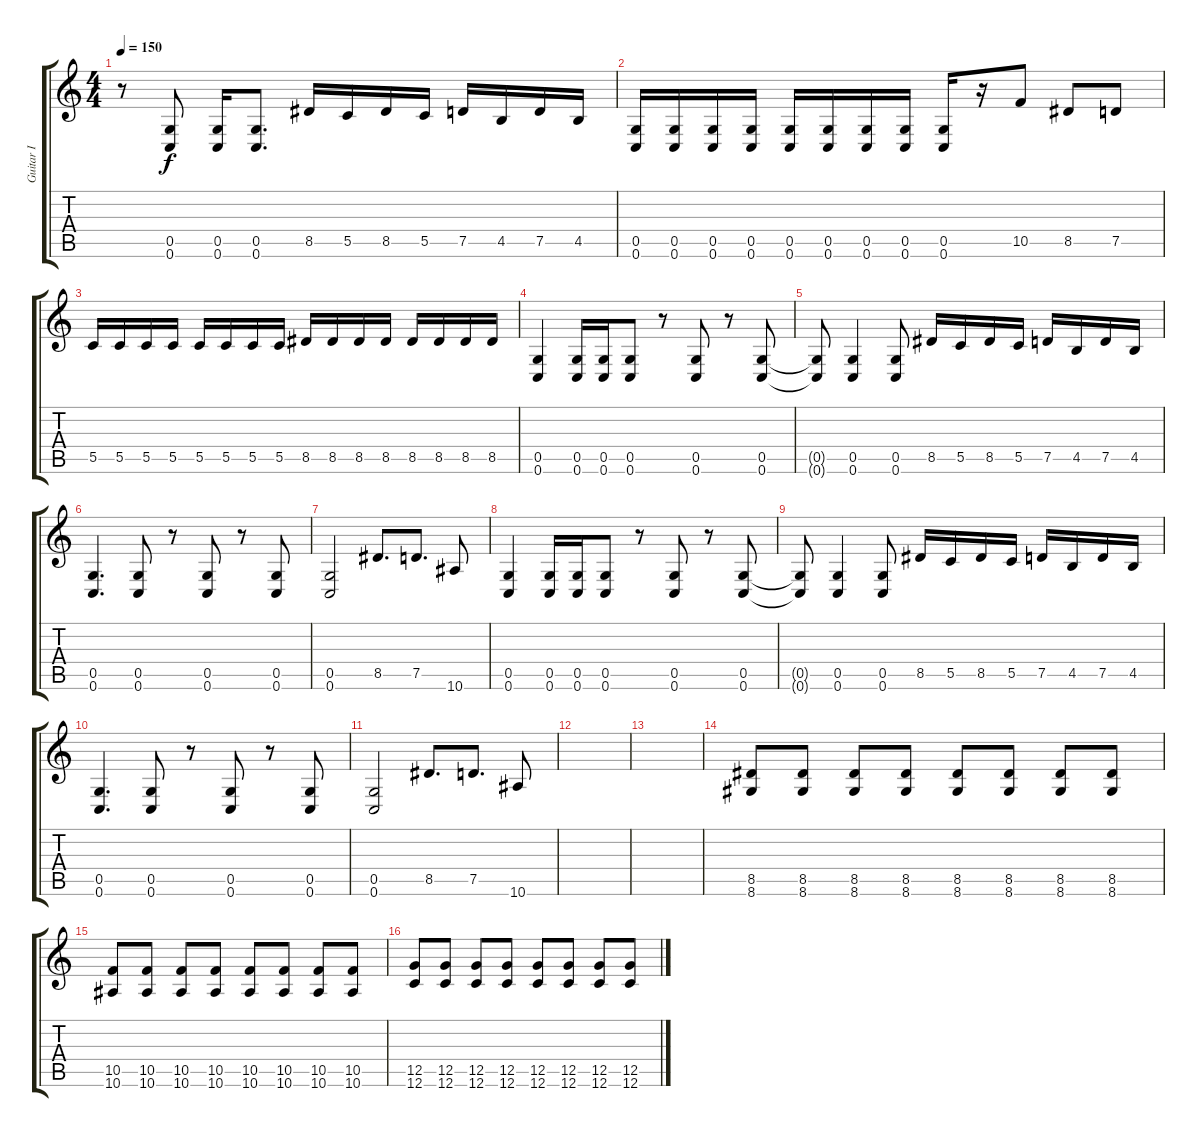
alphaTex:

\track ("Guitar I" "Guitar I") {instrument distortionguitar}
\staff {score tabs}
\tuning (D4 A3 F3 C3 G2 C2) {hide}
\ts (4 4)
\tempo 150
\clef g2
\ks c
r.8{dy f} (0.5 0.6).8 (0.5 0.6).16 (0.5 0.6).8{d} 8.5.16 5.5.16 8.5.16 5.5.16 7.5.16 4.5.16 7.5.16 4.5.16 |
(0.5 0.6).16 (0.5 0.6).16 (0.5 0.6).16 (0.5 0.6).16 (0.5 0.6).16 (0.5 0.6).16 (0.5 0.6).16 (0.5 0.6).16 (0.5 0.6).16 r.16 10.5.8 8.5.8 7.5.8 |
5.5.16 5.5.16 5.5.16 5.5.16 5.5.16 5.5.16 5.5.16 5.5.16 8.5.16 8.5.16 8.5.16 8.5.16 8.5.16 8.5.16 8.5.16 8.5.16 |
(0.5 0.6).4 (0.5 0.6).16 (0.5 0.6).16 (0.5 0.6).8 r.8 (0.5 0.6).8 r.8 (0.5 0.6).8 |
(0.5{t} 0.6{t}).8 (0.5 0.6).4 (0.5 0.6).8 8.5.16 5.5.16 8.5.16 5.5.16 7.5.16 4.5.16 7.5.16 4.5.16 |
(0.5 0.6).4{d} (0.5 0.6).8 r.8 (0.5 0.6).8 r.8 (0.5 0.6).8 |
(0.5 0.6).2 8.5.8{d} 7.5.8{d} 10.6.8 |
(0.5 0.6).4 (0.5 0.6).16 (0.5 0.6).16 (0.5 0.6).8 r.8 (0.5 0.6).8 r.8 (0.5 0.6).8 |
(0.5{t} 0.6{t}).8 (0.5 0.6).4 (0.5 0.6).8 8.5.16 5.5.16 8.5.16 5.5.16 7.5.16 4.5.16 7.5.16 4.5.16 |
(0.5 0.6).4{d} (0.5 0.6).8 r.8 (0.5 0.6).8 r.8 (0.5 0.6).8 |
(0.5 0.6).2 8.5.8{d} 7.5.8{d} 10.6.8 |
|
|
(8.5 8.6).8 (8.5 8.6).8 (8.5 8.6).8 (8.5 8.6).8 (8.5 8.6).8 (8.5 8.6).8 (8.5 8.6).8 (8.5 8.6).8 |
(10.5 10.6).8 (10.5 10.6).8 (10.5 10.6).8 (10.5 10.6).8 (10.5 10.6).8 (10.5 10.6).8 (10.5 10.6).8 (10.5 10.6).8 |
(12.5 12.6).8 (12.5 12.6).8 (12.5 12.6).8 (12.5 12.6).8 (12.5 12.6).8 (12.5 12.6).8 (12.5 12.6).8 (12.5 12.6).8
